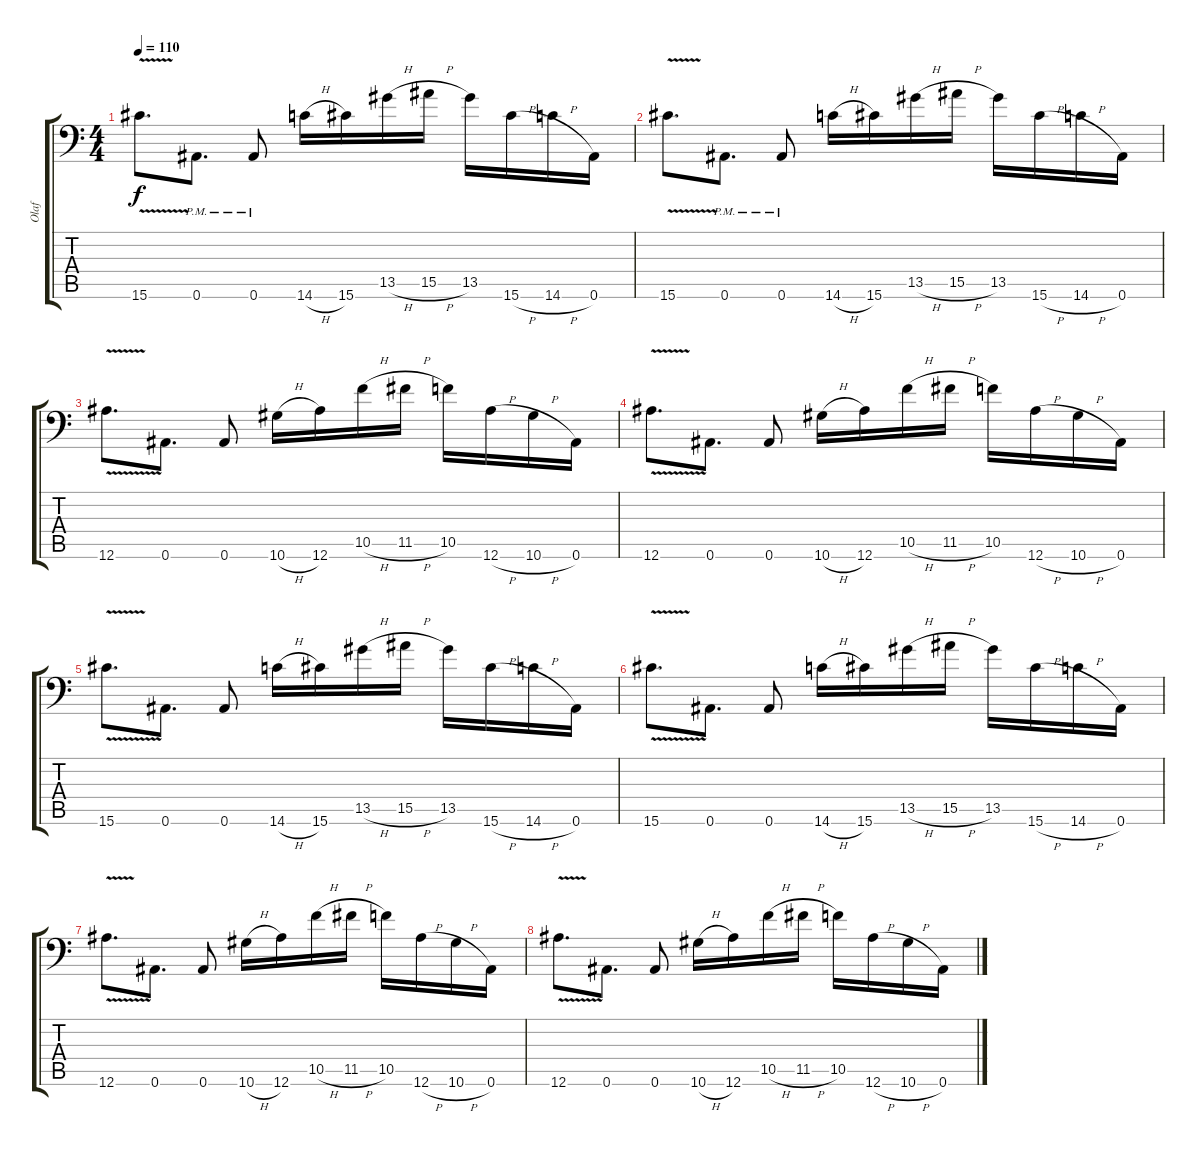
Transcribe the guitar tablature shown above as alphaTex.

\track ("Olaf" "Olaf") {instrument overdrivenguitar}
\staff {score tabs}
\tuning (D4 A3 F3 C3 G2 Bb1) {hide}
\ts (4 4)
\tempo 110
\clef f4
\ks c
15.6{v}.8{d dy f} 0.6{pm}.8{d} 0.6{pm}.8 14.6{h}.16 15.6.16 13.5{h}.16 15.5{h}.16 13.5.16 15.6{h}.16 14.6{h}.16 0.6.16 |
15.6{v}.8{d} 0.6{pm}.8{d} 0.6{pm}.8 14.6{h}.16 15.6.16 13.5{h}.16 15.5{h}.16 13.5.16 15.6{h}.16 14.6{h}.16 0.6.16 |
12.6{v}.8{d} 0.6.8{d} 0.6.8 10.6{h}.16 12.6.16 10.5{h}.16 11.5{h}.16 10.5.16 12.6{h}.16 10.6{h}.16 0.6.16 |
12.6{v}.8{d} 0.6.8{d} 0.6.8 10.6{h}.16 12.6.16 10.5{h}.16 11.5{h}.16 10.5.16 12.6{h}.16 10.6{h}.16 0.6.16 |
15.6{v}.8{d} 0.6.8{d} 0.6.8 14.6{h}.16 15.6.16 13.5{h}.16 15.5{h}.16 13.5.16 15.6{h}.16 14.6{h}.16 0.6.16 |
15.6{v}.8{d} 0.6.8{d} 0.6.8 14.6{h}.16 15.6.16 13.5{h}.16 15.5{h}.16 13.5.16 15.6{h}.16 14.6{h}.16 0.6.16 |
12.6{v}.8{d} 0.6.8{d} 0.6.8 10.6{h}.16 12.6.16 10.5{h}.16 11.5{h}.16 10.5.16 12.6{h}.16 10.6{h}.16 0.6.16 |
12.6{v}.8{d} 0.6.8{d} 0.6.8 10.6{h}.16 12.6.16 10.5{h}.16 11.5{h}.16 10.5.16 12.6{h}.16 10.6{h}.16 0.6.16
